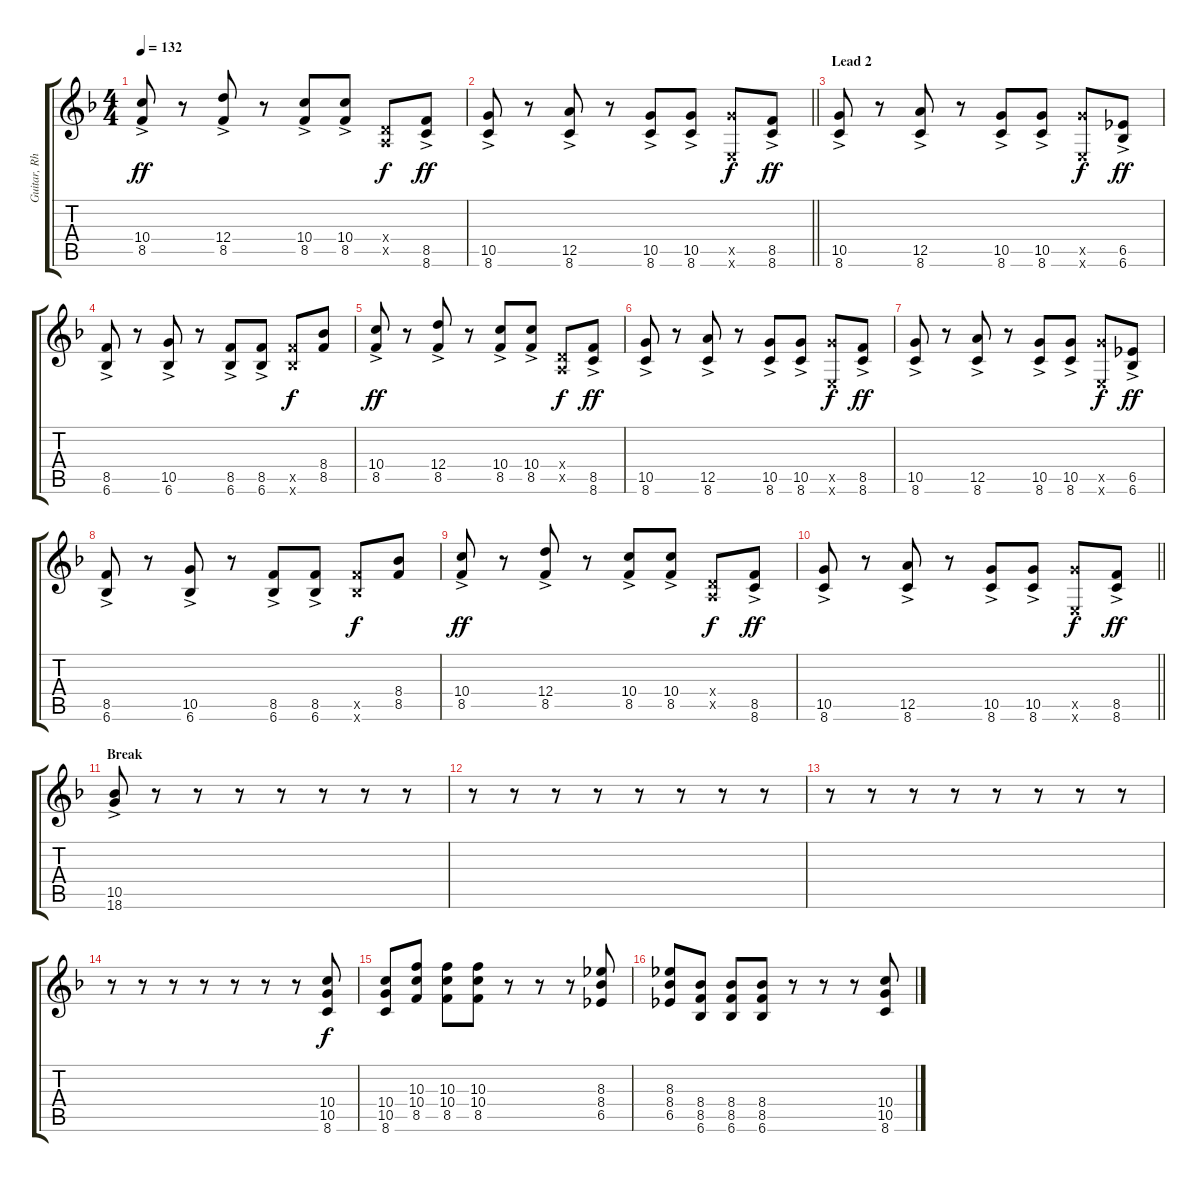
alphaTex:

\track ("Guitar, Rhythm" "Guitar, Rh") {instrument overdrivenguitar}
\staff {score tabs}
\tuning (E4 B3 G3 D3 A2 E2) {hide}
\ts (4 4)
\tempo 132
\clef g2
\ks f
(10.4{ac} 8.5).8{dy ff} r.8 (12.4{ac} 8.5).8 r.8 (10.4{ac} 8.5).8 (10.4{ac} 8.5).8 (0.4{x} 0.5{x}).8{dy f} (8.5{ac} 8.6).8{dy ff} |
\barLineRight lightlight
(10.5{ac} 8.6).8 r.8 (12.5{ac} 8.6).8 r.8 (10.5{ac} 8.6).8 (10.5{ac} 8.6).8 (10.5{x} 0.6{x}).8{dy f} (8.5{ac} 8.6).8{dy ff} |
\section ("" "Lead 2")
(10.5{ac} 8.6).8 r.8 (12.5{ac} 8.6).8 r.8 (10.5{ac} 8.6).8 (10.5{ac} 8.6).8 (10.5{x} 0.6{x}).8{dy f} (6.5{ac} 6.6).8{dy ff} |
(8.5{ac} 6.6).8 r.8 (10.5{ac} 6.6).8 r.8 (8.5{ac} 6.6).8 (8.5{ac} 6.6).8 (8.5{x} 6.6{x}).8{dy f} (8.4 8.5).8 |
(10.4{ac} 8.5).8{dy ff} r.8 (12.4{ac} 8.5).8 r.8 (10.4{ac} 8.5).8 (10.4{ac} 8.5).8 (0.4{x} 0.5{x}).8{dy f} (8.5{ac} 8.6).8{dy ff} |
(10.5{ac} 8.6).8 r.8 (12.5{ac} 8.6).8 r.8 (10.5{ac} 8.6).8 (10.5{ac} 8.6).8 (10.5{x} 0.6{x}).8{dy f} (8.5{ac} 8.6).8{dy ff} |
(10.5{ac} 8.6).8 r.8 (12.5{ac} 8.6).8 r.8 (10.5{ac} 8.6).8 (10.5{ac} 8.6).8 (10.5{x} 0.6{x}).8{dy f} (6.5{ac} 6.6).8{dy ff} |
(8.5{ac} 6.6).8 r.8 (10.5{ac} 6.6).8 r.8 (8.5{ac} 6.6).8 (8.5{ac} 6.6).8 (8.5{x} 6.6{x}).8{dy f} (8.4 8.5).8 |
(10.4{ac} 8.5).8{dy ff} r.8 (12.4{ac} 8.5).8 r.8 (10.4{ac} 8.5).8 (10.4{ac} 8.5).8 (0.4{x} 0.5{x}).8{dy f} (8.5{ac} 8.6).8{dy ff} |
\barLineRight lightlight
(10.5{ac} 8.6).8 r.8 (12.5{ac} 8.6).8 r.8 (10.5{ac} 8.6).8 (10.5{ac} 8.6).8 (10.5{x} 0.6{x}).8{dy f} (8.5{ac} 8.6).8{dy ff} |
\section ("" "Break")
(10.5{ac} 18.6).8 r.8 r.8 r.8 r.8 r.8 r.8 r.8 |
r.8 r.8 r.8 r.8 r.8 r.8 r.8 r.8 |
r.8 r.8 r.8 r.8 r.8 r.8 r.8 r.8 |
r.8 r.8 r.8 r.8 r.8 r.8 r.8 (10.4 10.5 8.6).8{dy f} |
(10.4 10.5 8.6).8 (10.3 10.4 8.5).8 (10.3 10.4 8.5).8 (10.3 10.4 8.5).8 r.8 r.8 r.8 (8.3 8.4 6.5).8 |
(8.3 8.4 6.5).8 (8.4 8.5 6.6).8 (8.4 8.5 6.6).8 (8.4 8.5 6.6).8 r.8 r.8 r.8 (10.4 10.5 8.6).8
